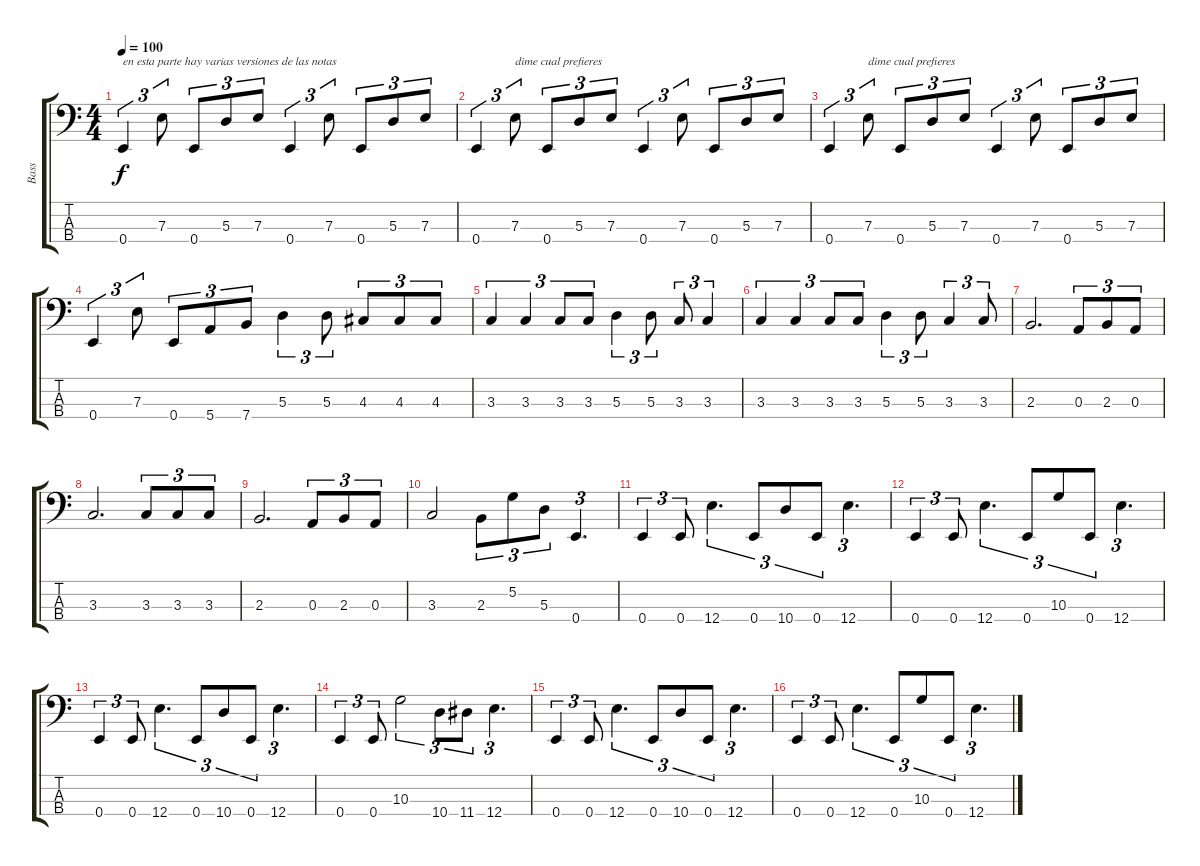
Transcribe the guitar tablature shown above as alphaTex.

\track ("Bass" "Bass") {instrument electricbasspick}
\staff {score tabs}
\tuning (G2 D2 A1 E1) {hide}
\ts (4 4)
\tempo 100
\clef f4
\ks c
0.4.4{tu (3 2) txt "en esta parte hay varias versiones de las notas " dy f} 7.3.8{tu (3 2)} 0.4.8{tu (3 2)} 5.3.8{tu (3 2)} 7.3.8{tu (3 2)} 0.4.4{tu (3 2)} 7.3.8{tu (3 2)} 0.4.8{tu (3 2)} 5.3.8{tu (3 2)} 7.3.8{tu (3 2)} |
0.4.4{tu (3 2)} 7.3.8{tu (3 2) txt "dime cual prefieres"} 0.4.8{tu (3 2)} 5.3.8{tu (3 2)} 7.3.8{tu (3 2)} 0.4.4{tu (3 2)} 7.3.8{tu (3 2)} 0.4.8{tu (3 2)} 5.3.8{tu (3 2)} 7.3.8{tu (3 2)} |
0.4.4{tu (3 2)} 7.3.8{tu (3 2) txt "dime cual prefieres"} 0.4.8{tu (3 2)} 5.3.8{tu (3 2)} 7.3.8{tu (3 2)} 0.4.4{tu (3 2)} 7.3.8{tu (3 2)} 0.4.8{tu (3 2)} 5.3.8{tu (3 2)} 7.3.8{tu (3 2)} |
0.4.4{tu (3 2)} 7.3.8{tu (3 2)} 0.4.8{tu (3 2)} 5.4.8{tu (3 2)} 7.4.8{tu (3 2)} 5.3.4{tu (3 2)} 5.3.8{tu (3 2)} 4.3.8{tu (3 2)} 4.3.8{tu (3 2)} 4.3.8{tu (3 2)} |
3.3.4{tu (3 2)} 3.3.4{tu (3 2)} 3.3.8{tu (3 2)} 3.3.8{tu (3 2)} 5.3.4{tu (3 2)} 5.3.8{tu (3 2)} 3.3.8{tu (3 2)} 3.3.4{tu (3 2)} |
3.3.4{tu (3 2)} 3.3.4{tu (3 2)} 3.3.8{tu (3 2)} 3.3.8{tu (3 2)} 5.3.4{tu (3 2)} 5.3.8{tu (3 2)} 3.3.4{tu (3 2)} 3.3.8{tu (3 2)} |
2.3.2{d} 0.3.8{tu (3 2)} 2.3.8{tu (3 2)} 0.3.8{tu (3 2)} |
3.3.2{d} 3.3.8{tu (3 2)} 3.3.8{tu (3 2)} 3.3.8{tu (3 2)} |
2.3.2{d} 0.3.8{tu (3 2)} 2.3.8{tu (3 2)} 0.3.8{tu (3 2)} |
3.3.2 2.3.8{tu (3 2)} 5.2.8{tu (3 2)} 5.3.8{tu (3 2)} 0.4.4{d tu (3 2)} |
0.4.4{tu (3 2)} 0.4.8{tu (3 2)} 12.4.4{d tu (3 2)} 0.4.8{tu (3 2)} 10.4.8{tu (3 2)} 0.4.8{tu (3 2)} 12.4.4{d tu (3 2)} |
0.4.4{tu (3 2)} 0.4.8{tu (3 2)} 12.4.4{d tu (3 2)} 0.4.8{tu (3 2)} 10.3.8{tu (3 2)} 0.4.8{tu (3 2)} 12.4.4{d tu (3 2)} |
0.4.4{tu (3 2)} 0.4.8{tu (3 2)} 12.4.4{d tu (3 2)} 0.4.8{tu (3 2)} 10.4.8{tu (3 2)} 0.4.8{tu (3 2)} 12.4.4{d tu (3 2)} |
0.4.4{tu (3 2)} 0.4.8{tu (3 2)} 10.3.2{tu (3 2)} 10.4.8{tu (3 2)} 11.4.8{tu (3 2)} 12.4.4{d tu (3 2)} |
0.4.4{tu (3 2)} 0.4.8{tu (3 2)} 12.4.4{d tu (3 2)} 0.4.8{tu (3 2)} 10.4.8{tu (3 2)} 0.4.8{tu (3 2)} 12.4.4{d tu (3 2)} |
0.4.4{tu (3 2)} 0.4.8{tu (3 2)} 12.4.4{d tu (3 2)} 0.4.8{tu (3 2)} 10.3.8{tu (3 2)} 0.4.8{tu (3 2)} 12.4.4{d tu (3 2)}
